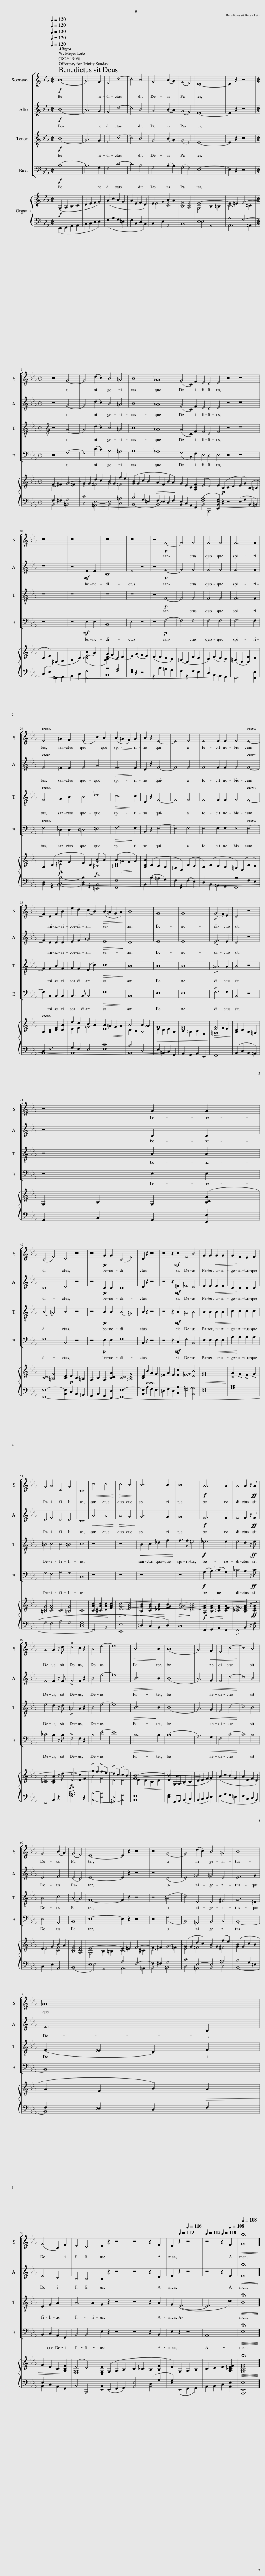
X:1
%%score [ 1 2 3 4 ] { ( 5 6 ) | ( 7 8 ) }
L:1/8
Q:1/4=120
M:2/2
I:linebreak $
K:Eb
V:1 treble
V:2 treble
V:3 treble-8
V:4 bass
V:5 treble
V:6 treble
V:7 bass
V:8 bass
V:1
!f! (B8 | A6) G2 | F4 c4- | c4 B4 | G4 (B2 A2) | %5
 (G4 F4) | E8- | E2 z2 z4 |$[M:2/2] z4 G4- | G4 (d2 c2) | %10
 B4 =A4 | B8 | _A8 | (G4 C2) F2 | E4 D4 | %15
 E4 z4 | z8 |$ z8 | z8 | z8 | %20
 z8 | z4!p! F4- | F4 F4 | F4 F4 | F6 F2 |$ %25
 F4 =A2 G2 | (F4 c2) B2 | (B2!>(! =A2 G2)!>)! A2 | B2 z2 F4- | F4 F4 | %30
 F4 F2 F2 | F4 F4- |$ F2 D2 F2 B2 | e2 d2 (c2 B2) |!>(! (B2 =A2 G2 A2)!>)! | %35
 B8 | G8 | G8 | (!>!G4 F2) E2 | D4 z4 |$ %40
 z4 G2 G2 |$ (C4 F4) | D4 z4 | z4!p! G2 G2 | (C4 F4) | %45
 D2 z2 z4 | z4 z2!mf! c2 | F4 B4 | G2 G2!<(! G2 G2 | G2!<)! F2 E2 F2 |$ %50
 G4 A4 | D4 G4 | C8 |!<(! c4 c4!<)! |!>(! c4 B4!>)! | %55
 B6 B2 | B8 |!f! A6 A2 | A4 A2 z!ff! A |$ A4 A2 z d | %60
 !>!d4 c2 z2 | B4 e4- | e8 |!>(! B6!>)! B2 | (B8 | %65
 A6)!<(! G2 | F4 c4-!<)! | c4 B4 |$ G4 (B2 A2) | (G4 F4) | %70
 E8- | E2 z2 z4 | z4 G4- | G4 (d2 c2) | B4 =A4 | %75
 B8 |$ _A8 |$ (G4 C2) F2 | E4 D4 | E2 z2 z4 | %80
 z4 z2 F2 | E2[Q:1/4=119] z2[Q:1/4=116] z4 |[Q:1/4=112] z4[Q:1/4=110] z2[Q:1/4=108] F2 |[Q:1/4=108]!<(!!>(! !fermata!G8!<)!!>)! |] %84
V:2
!f! (B8 | A6) G2 | F4 c4- | c4 B4 | G4 (B2 A2) | %5
 (G4 F4) | E8- | E2 z2 z4 |$[M:2/2] z4 G4- | G4 (d2 c2) | %10
 B4 =A4 | B8 | _A8 | (G4 C2) F2 | E4 D4 | %15
 E4 z4 | z8 |$ z8 | z4!mf! E2 E2 | B,8 | %20
 E4 z4 | z4!p! F4- | F4 F4 | F4 F4 | F6 F2 |$ %25
 F4 =E2 E2 | F4 G4 |!>(! E6!>)! E2 | D2 z2 F4- | F4 F4 | %30
 F4 F2 F2 | F4 F4- |$ F2 D2 D2 D2 | E2 F2 _G4 |!>(! E8!>)! | %35
 D8 | E8 | E8 | !>!E6 E2 | D4 z4 |$ %40
 z4 C2 C2 |$ C8 | D4 z4 | z4!p! C2 C2 | C8 | %45
 D2 z2 z4 | z4 z2!mf! =E2 | _E4 D4 | E2 E2!<(! E2 E2 | C2!<)! C2 C2 C2 |$ %50
 D4 F4 | D4 D4 | C8 |!<(! A4 A4!<)! |!>(! A4 G4!>)! | %55
 G6 G2 | G8 |!f! F6 F2 | F4 F2 z!ff! F |$ F4 F2 z F | %60
 !>!F4 F2 z2 | B4 e4- | e8 |!>(! B6!>)! B2 | (B8 | %65
 A6)!<(! G2 | F4 c4-!<)! | c4 B4 |$ E4 F4 | (E4 D4) | %70
 E8- | E2 z2 z4 | z4 (D4 | E4) _G4 | =G4 E4 | %75
 E6 G2 |$ F6 B,2 |$ E4 C4 | B,4 B,4 | B,2 z2 z4 | %80
 z4 z2 D2 | E2 z2 z4 | z4 z2 E2 |!>(!!<(! !fermata!E8!>)!!<)! |] %84
V:3
!f! (B8 | A6) G2 | F4 c4- | c4 B4 | G4 (B2 A2) | %5
 (G4 F4) | E8- | E2 z2 z4 |$[M:2/2][K:treble-8] z4 G4- | G4 (d2 c2) | %10
 B4 =A4 | B8 | _A8 | (G4 C2) F2 | E4 D4 | %15
 E4 z4 | z8 |$ z8 | z8 | z8 | %20
 z8 | z4!p! F4- | F4 F4 | F4 F4 | F6 F2 |$ %25
 F4 G2 B2 | B4 _d4 |!>(! c6!>)! c2 | D2 z2 F4- | F4 F4 | %30
 F4 F2 F2 | F4 F4- |$ F2 F2 B2 F2 | G2 F2 (E2 c2) |!>(! c8!>)! | %35
 B8 | B8 | B8 | !>!=A6 A2 | B4 z4 |$ %40
 z4 B2 B2 |$ (B4 =A4) | B4 z4 | z4!p! B2 B2 | (B4 =A4) | %45
 B2 z2 z4 | z4 z2!mf! B2 | =A4 B4 | B2 B2!<(! B2 B2 | c2!<)! c2 c2 c2 |$ %50
 =B4 c4 | c4 =B4 | c8 | z8 | z8 | %55
!<(! B2 c2 _d2 f2!<)! | f3 f =e4 |!f! _e6 e2 | e4 d2 z!ff! e |$ e4 d2 z d | %60
 !>!=A4 A2 z2 | B4 e4- | e8 |!>(! B6!>)! B2 | (B8 | %65
 A6)!<(! G2 | F4 c4-!<)! | c4 B4 |$ B4 c4 | (B4 A4) | %70
 G8- | G2 z2 z4 | z4 (=B4 | c4) E4 | E4 ^F4 | %75
 G6 =E2 |$ (F2 _E2 D2) F2 |$ E2 G2 A2 x2 | A6 A2 | G2 z2 z4 | %80
 z4 z2 A2 | G2 (E6- | E6 _c2) |!<(!!>(! !fermata!B8!<)!!>)! |] %84
V:4
!f! (B,8 | A,6) G,2 | F,4 C4- | C4 B,4 | G,4 (B,2 A,2) | %5
 (G,4 F,4) | E,8- | E,2 z2 z4 |$[M:2/2] z4 G,4- | G,4 (D2 C2) | %10
 B,4 =A,4 | B,8 | _A,8 | (G,4 C,2) F,2 | E,4 D,4 | %15
 E,4 z4 | z8 |$ z8 | z4!mf! E,2 E,2 | B,,8 | %20
 E,4 z4 | z4!p! F,4- | F,4 F,4 | F,4 F,4 | F,6 F,2 |$ %25
 F,4 _D,2 D,2 | !courtesy!=D,4 =E,4 |!>(! F,6!>)! F,2 | B,,2 z2 F,4- | F,4 F,4 | %30
 F,4 F,2 F,2 | F,4 F,4- |$ F,2 B,,2 B,,2 B,,2 | B,,3 B,, B,,4 |!>(! F,8!>)! | %35
 B,,8 | E,8 | E,8 | !>!F,6 F,2 | B,,4 z4 |$ %40
 z4 E,2 E,2 |$ F,8 | B,,4 z4 | z4!p! E,2 E,2 | F,8 | %45
 B,,2 z2 z4 | z4 z2!mf! C,2 | F,4 B,,4 | E,2 E,2!<(! E,2 E,2 | A,2!<)! A,2 A,2 A,2 |$ %50
 G,4 F,4 | A,4 G,4 | C,8 | z8 | z8 | %55
 z8 | z8 |!f! (A,2 B,2) (_C2 A,2) | _C4 B,2 z!ff! C |$ _C4 B,2 z B, | %60
 !>!F,4 F,2 z2 | B,4 E4- | E8 |!>(! B,6!>)! B,2 | (B,8 | %65
 A,6)!<(! G,2 | F,4 C4-!<)! | C4 B,4 |$ E,4 A,,4 | B,,8 | %70
 E,8- | E,2 z2 z4 | z4 (G,4 | C,4) =A,,4 | B,,4 C,4 | %75
 B,,8- |$ B,,8 |$ B,,2 C,2 A,,2 F,,2 | B,,4 B,,4 | E,2 z2 z4 | %80
 z4 z2 B,,2 | E,2 z2 z4 | A,,8 |!<(!!>(! !fermata!E,8!<)!!>)! |] %84
V:5
!f! (G,2 A,2 B,2 C2 | D2 E2 F2 G2) | (A2 c2 B2 G2 | A2 E2 F2 D2) | E2 G2 B2 A2 | %5
 [B,EG]4 [A,DF]4 | E8- | E2 =E2 F4- |$[M:2/2] F2 ^F2 G4- | G2 G2 d2 c2 | %10
 B2 G2 f2 e2 | ([GB]2 G2 c2 B2 |!>(! A2 F2 B2 A2)!>)! | G2 E2 C2 [A,CF]2 | (E4 D4) | %15
 E2!p! (B,2 C2 D2 | E2 G2) (B,2 =B,2 |$ C2 E2) (^F,2 G,2 | A,2 C2) (B2 A2) | (G2 F2 C2 D2 | %20
 E2) (G2 F2 E2) | (D2 D2 C2 B,2) | (=A,2 F,2 D2 C2 | B,2) (D2 C2 B,2) | (=A,2 F,2 [F,D]2) C2 |$ %25
 B,2 (D2 =A2 G2 | F2) D2 (c2 B2) | (B2!>(! =A2 G2!>)! A2) | [B,DB]2 (D2 C2 B,2 | =A,2 F,2) (D2 C2 | %30
 B,2) (D2 C2 B,2 | =A,2) (F,2 D2 C2) |$ B,2 [B,D]2 [DF]2 [DB]2 | e2 d2 c2 B2 | B2!>(! =A2 G2 A2!>)! | %35
 B4 B2 _A2 |!<(! G8 | [EG]8!<)! |!>(! [EG]4 F2 E2!>)! | [B,D]2 D2 B,2 =A,2 |$ %40
 G,2 B,2 G,2 [B,CG]2 |$ [B,C]4 [=A,F]4 | [B,D]2!p! D2 B,2 =A,2 | G,2 B,2 G,2 [B,CG]2 | [B,C]4 [=A,CF]4 | %45
 [B,D]2 B2 G2 F2 | =E2 G2 E2 [Ec]2 | [_EF]4 [DB]4 |!<(! [EG]8!<)! | !>!G2 !>!F2 !>!E2 !>!F2 |$ %50
 [=B,DG]4 [CFA]4 | [CD]4 [=B,G]4 | C8 |!<(! [CAc]2 [^CAc]2 [DAc]2!<)! [FAc]2 |!>(! [EAc]4-!>)! [EGB]4 | %55
!<(! [B,GB]2 [CGB]2 [_DGB]2!<)! [FGB]2 |!>(! [FGB]4-!>)! [=EGB]4 |!f! [A,FA]2!<(! [B,FA]2 [_CFA]2!<)! [CEFA]2 | [_CEFA]4 [B,DFA]2 z!ff! [CEA] |$ [_CEA]4 [B,DA]2 z d | %60
 [Ed]4- [Ec]2 F2 | (!>!g2 f2) (!>!f2 e2) | (!>!d2 c2) (!>!c2 B2) | [FB]8- | B2 G,A, (B,2 C2 | %65
 D2 E2 F2 G2) | (A2 c2 B2 G2 | A2 E2 F2 D2) |$ E2 G2 B2 A2 | [B,EG]4 [A,DF]4 | %70
 E8- | E2 =E2 F4- | F2 ^F2 G4- | (G2 G2 d2 c2) | B2 G2 (f2 e2) | %75
 (B2 G2 c2 B2 |$ A2 F2 B2)!>(! A2 |$ G2 E2 C2!>)! [A,CF]2 | (E4 D4) | E2 (G,2 A,2 B,2 | %80
 C2 _C2 B,2 [B,F]2 | E2) G,2 A,2 B,2 | C2 D2 E2 [A,_CEF]2 |!>(!!<(! !fermata![G,B,EG]8!>)!!<)! |] %84
V:6
 x8 | x8 | x8 | x8 | E4 [CF]4 | %5
 x8 | G,4 B,2 =B,2 | C6 ^C2 |$[M:2/2] D6 =F2 | E4 ^F4 | %10
 G4 ^F4 | x8 | x8 | x8 | x8 | %15
 x8 | x8 |$ x8 | x4 ([_CE]4 | [A,B,D]2) x6 | %20
 x8 | x8 | x8 | x8 | x8 |$ %25
 x4 =E4 | x4 [^CG]4 | [=CE]8 | x8 | x8 | %30
 x8 | x8 |$ x8 | E2 F2 _G4 | E8 | %35
 D2 C2 B,4 | E2 D2 E2 B,2 | C2 =B,2 C2 G,2 | =A,8 | x8 |$ %40
 x8 |$ x8 | x8 | x8 | x8 | %45
 x8 | x8 | x8 | x8 | x8 |$ %50
 x8 | x8 | x8 | x8 | x8 | %55
 x8 | x8 | x8 | x8 |$ x8 | %60
 x8 | A4 G4 | E4 E4 | E2!>(! D2 C2 D2!>)! | E2 x6 | %65
 x8 | x8 | x8 |$ E4 [CF]4 | x8 | %70
 G,4 B,2 =B,2 | C6 ^C2 | D6 =F2 | E4 ^F4 | G4 ^F4 | %75
 G2 x6 |$ x8 |$ x6 x2 | [F,A,]8 | [E,G,]2 x4 x2 | %80
 x6 x2 | x6 x2 | x6 x2 | x6 x2 |] %84
V:7
 x8 | x8 | x8 | x8 | x8 | %5
 x8 | E,8 | A,4 F,4- |$[M:2/2] F,2 ^F,2 x4 | x8 | %10
 x8 | B,4 G,2 =E,2 | F,2 _E,2 D,2 F,2 | E,2 C,2 A,,2 F,,2 | ([F,A,]8 | %15
 [E,,B,,E,G,]2) z2 z4 | (E,2 G,2 B,,2 =B,,2) |$ (C,2 E,2) x4 | x8 | z4 [F,A,]4 | %20
 [E,G,]2 z2 z4 | x8 | x8 | x8 | x8 |$ %25
 x8 | x8 | x8 | x8 | x8 | %30
 x8 | z4 F,2 E,2 |$ D,2 F,6 | G,2 F,2 E,4 | C8 | %35
 B,4 D,4 | E,2 =B,,2 C,2 G,,2 | A,,2 G,,2 A,,2 E,,2 | F,,8 | (B,,2 D,2 B,,2 =A,,2) |$ %40
 G,,2 B,,2 G,,2 [E,,E,]2 |$ [F,,F,]8- | [B,,F,]2 D,2 B,,2 =A,,2 | G,,2 B,,2 G,,2 [E,,E,]2 | [F,,F,]8- | %45
 [B,,F,]2 B,2 G,2 F,2 | =E,2 G,2 E,2 [C,B,]2 | [F,=A,]4 [B,,_A,]4 | [E,G,]8 | [A,C]8 |$ %50
 G,4 F,4 | A,4 G,4 | [C,E,G,]8 | F,,4 B,,4 | [E,,E,]8 | %55
 _D,2 C,2 B,,2 D,2 | C,8 | F,,2 G,,2 A,,2 F,,2 | !>!F,,4 B,,2 z F, |$ F,,4 B,,2 z2 | %60
 !>![F,=A,]6 z2 | [B,,B,]4- [E,B,]4 | [=A,,E,]4 [B,,G,]4 | [B,,F,]8 | [E,G,]2 G,,A,, (B,,2 C,2 | %65
 B,,2 C,2 D,2 E,2) | (F,2 A,2 G,2 =E,2 | F,2 C,2 D,2 B,,2) |$ x8 | x8 | %70
 E,8 | A,4 F,4- | F,2 ^F,2 G,4 | C4 E,4- | E,4 =A,4 | %75
 B,4 G,2 =E,2 |$ F,2 _E,2 D,2 F,2 |$ E,2 x2 x4 | x8 | x8 | %80
 x4 (D,2 A,2 | G,2) x2 x4 | x8 | x8 |] %84
V:8
 (E,,2 F,,2 G,,2 A,,2 | B,,2 C,2 D,2 E,2) | (F,2 A,2 G,2 =E,2 | F,2 C,2 D,2 B,,2) | C,2 E,2 A,,4 | %5
 B,,8 | E,4 G,,4 | A,,6 =A,,2 |$[M:2/2] B,,4 [=B,,G,]4 | [C,C]4 [=A,,E,]4- | %10
 [B,,E,]4 [C,=A,]4 | B,,8- | B,,8 | B,,2 x6 | B,,4 B,,,4 | %15
 x8 | x8 |$ x4 ^F,,2 G,,2 | A,,2 C,2 [F,,F,]4 | B,,8 | %20
 x8 | z2 B,2 =A,2 G,2 | F,2 z2 F,2 E,2 | D,2 B,,2 A,,2 G,,2 | F,,6 [F,,E,]2 |$ %25
 [B,,D,]2 z2 [B,,C,B,]4- | [B,,D,B,]2 z2 [=E,,B,,]4 | [F,,F,]8 | B,,2 (B,2 =A,2 G,2) | F,2 z2 (F,2 E,2) | %30
 D,2 B,,2 =A,,2 G,,2 | F,,8 |$ B,,8 | B,,8 | F,8 | %35
 B,,8 | x8 | x8 | x8 | x8 |$ %40
 x8 |$ x8 | x8 | x8 | x8 | %45
 x8 | x8 | x8 | x8 | x8 |$ %50
 x8 | x8 | x8 | x8 | x8 | %55
 x8 | x8 | x8 | x8 |$ x8 | %60
 x8 | x8 | x8 | x8 | x8 | %65
 x8 | x8 | x8 |$ C,2 E,2 A,,4 | (B,,8 | %70
 E,4) G,,4 | A,,6 =A,,2 | B,,4 =B,,4 | C,4 =A,,4 | B,,4 C,4 | %75
 B,,8- |$ B,,8 |$ B,,2 C,2 A,,2 F,,2 | B,,4 B,,,4 | [E,,B,,]2 (E,,2 F,,2 G,,2) | %80
 [A,,E,]4 B,,4 | E,2 (E,,2 F,,2 G,,2) | A,,2 B,,2 C,2 [A,,E,]2 | !fermata![E,,E,]8 |] %84
